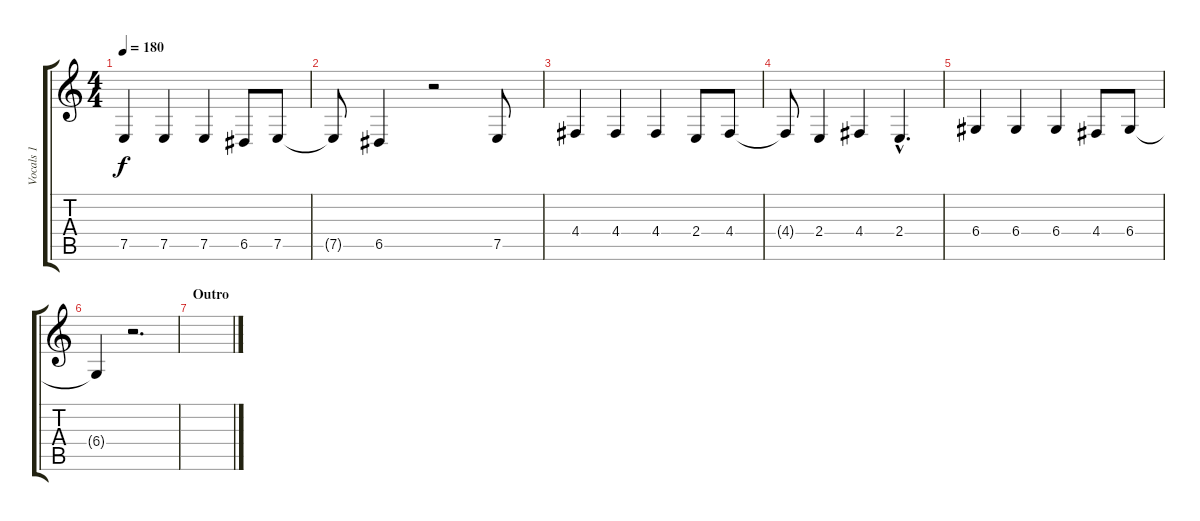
\track ("Vocals 1" "Vocals 1") {instrument lead6voice}
\staff {score tabs}
\tuning (E4 B3 G3 D3 A2 E2) {hide}
\ts (4 4)
\tempo 180
\clef g2
\ks c
7.5.4{dy f} 7.5.4 7.5.4 6.5.8 7.5.8 |
7.5{t}.8 6.5.4 r.2 7.5.8 |
4.4.4 4.4.4 4.4.4 2.4.8 4.4.8 |
4.4{t}.8 2.4.4 4.4.4 2.4{hac}.4{d} |
6.4.4 6.4.4 6.4.4 4.4.8 6.4.8 |
6.4{t}.4 r.2{d} |
\section ("" "Outro")
